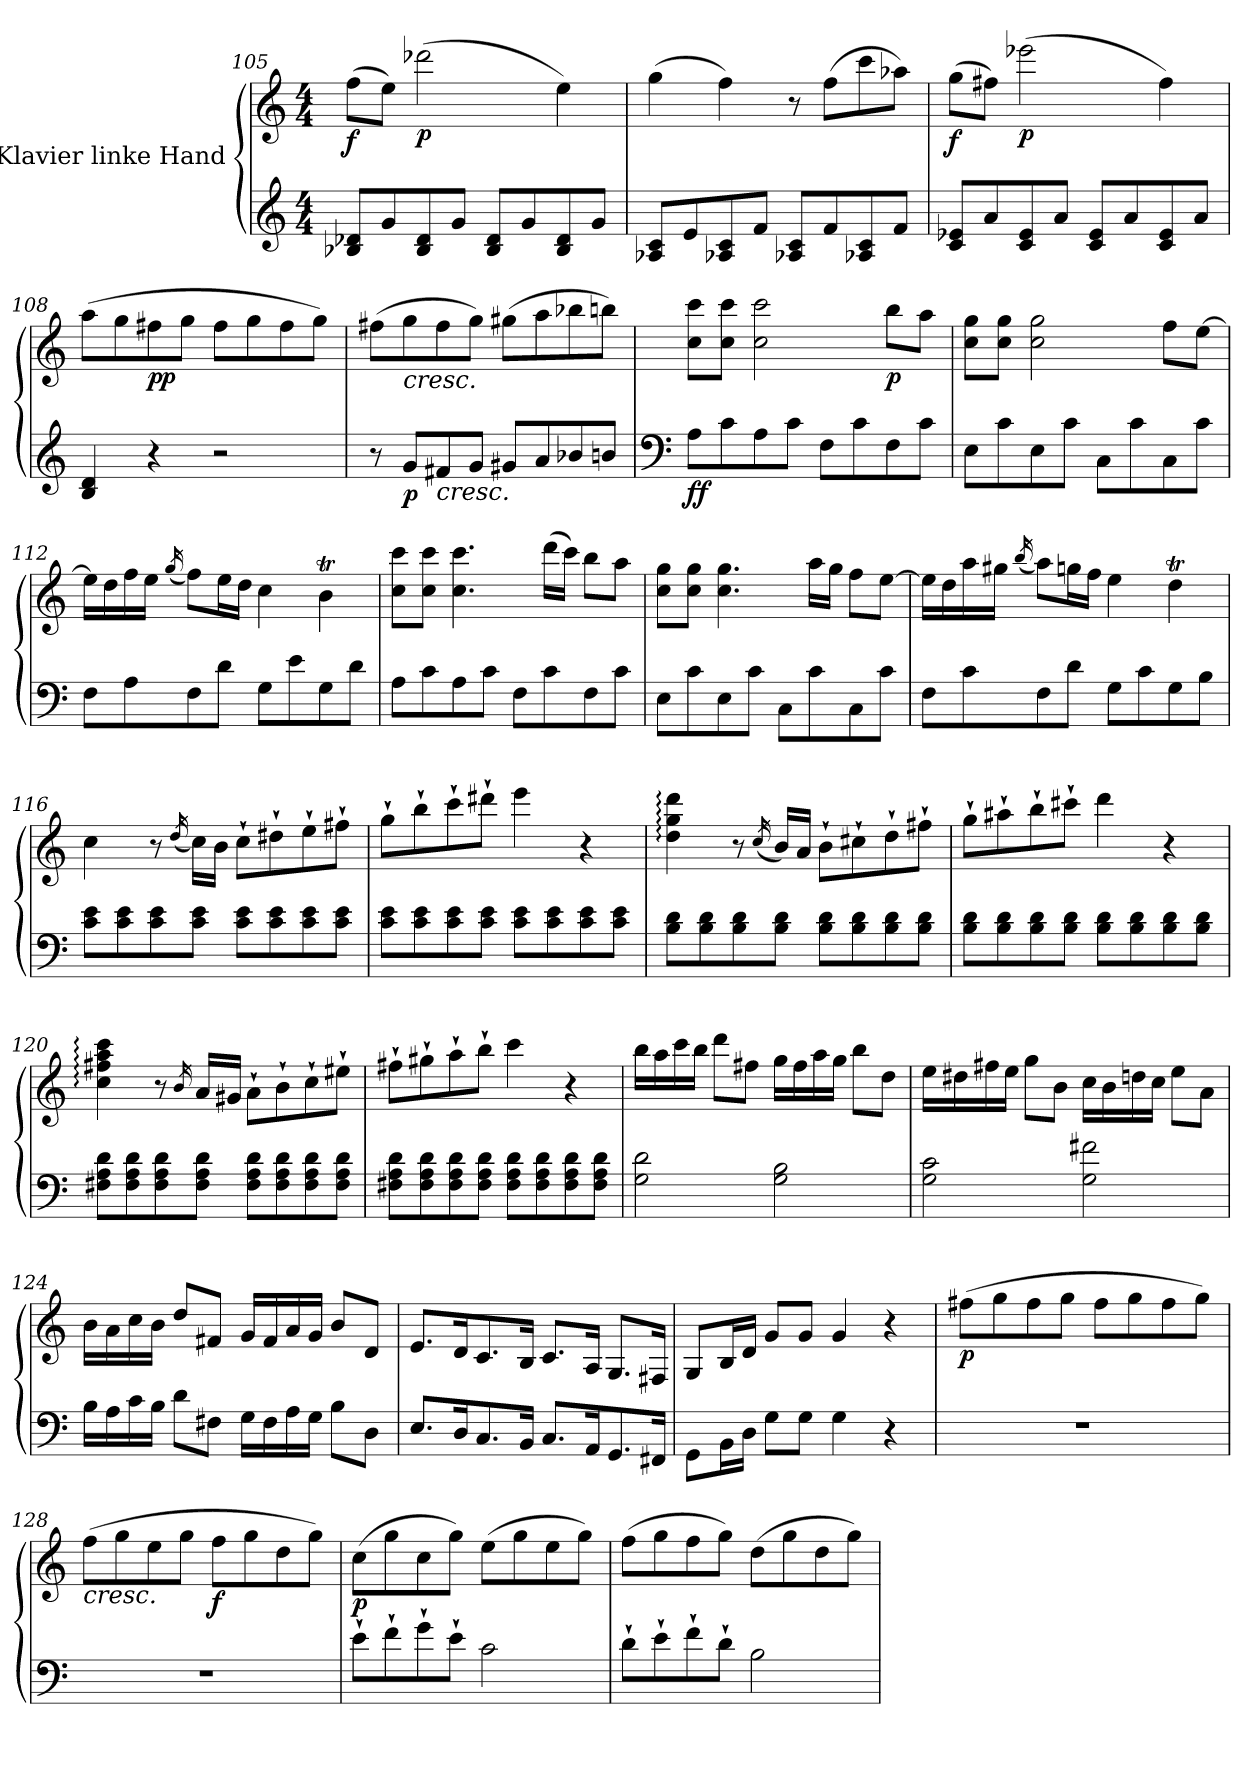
**kern	**kern	**dynam
*part1	*part1	*part1
*staff2	*staff1	*staff1/2
*I"Klavier linke Hand	*	*
*clefG2	*clefG2	*
*k[]	*k[]	*
*M4/4	*M4/4	*
=105	=105	=105
!	!	!LO:DY:b
8B-X/ 8d-X/L	(>8ff\L	f
8g/	8ee\J)	.
!	!	!LO:DY:b
8B-/ 8d-/	(>2ddd-X\	p
8g/J	.	.
8B-/ 8d-/L	.	.
8g/	.	.
8B-/ 8d-/	4ee\)	.
8g/J	.	.
=106	=106	=106
8A-X/ 8c/L	(>4gg\	.
8e/	.	.
8A-X/ 8c/	4ff\)	.
8f/J	.	.
8A-X/ 8c/L	8r	.
8f/	(>8ff\L	.
8A-X/ 8c/	8ccc\	.
8f/J	8aa-X\J)	.
=107	=107	=107
!	!	!LO:DY:b
8c/ 8e-X/L	(>8gg\L	f
8a/	8ff#X\J)	.
!	!	!LO:DY:b
8c/ 8e-/	(>2eee-X\	p
8a/J	.	.
8c/ 8e-/L	.	.
8a/	.	.
8c/ 8e-/	4ff#\)	.
8a/J	.	.
=108	=108	=108
4B/ 4d/	(>8aa\L	.
.	8gg\	.
!	!	!LO:DY:b
4r	8ff#X\	pp
.	8gg\J	.
2r	8ff#\L	.
.	8gg\	.
.	8ff#\	.
.	8gg\J)	.
=109	=109	=109
8r	(>8ff#X\L	.
!	!LO:TX:b:i:t=cresc.	!
!	!	!LO:DY:b=2
8g/L	8gg\	p
!LO:TX:b:i:t=cresc.	!	!
8f#X/	8ff#\	.
8g/J	8gg\J)	.
8g#X/L	(>8gg#X\L	.
8a/	8aa\	.
8b-X/	8bb-X\	.
8bn/J	8bbn\J)	.
=110	=110	=110
*clefF4	*	*
!	!	!LO:DY:b=2
!	!	!LO:DY:n=1:b
8A\L	8cc\ 8ccc\L	f f
8c\	8cc\ 8ccc\J	.
8A\	2cc\ 2ccc\	.
8c\J	.	.
8F\L	.	.
8c\	.	.
!	!	!LO:DY:n=2:b
8F\	8bb\L	p
8c\J	8aa\J	.
=111	=111	=111
8E\L	8cc\ 8gg\L	.
8c\	8cc\ 8gg\J	.
8E\	2cc\ 2gg\	.
8c\J	.	.
8C\L	.	.
8c\	.	.
8C\	8ff\L	.
8c\J	[8ee\J	.
=112	=112	=112
8F\L	16ee\LL]	.
.	16dd\	.
8A\	16ff\	.
.	16ee\JJ	.
.	(<16qgg/	.
8F\	8ff\L)	.
8d\J	16ee\L	.
.	16dd\JJ	.
8G\L	4cc\	.
8e\	.	.
8G\	4bt\	.
8d\J	.	.
=113	=113	=113
8A\L	8cc\ 8ccc\L	.
8c\	8cc\ 8ccc\J	.
8A\	4.cc\ 4.ccc\	.
8c\J	.	.
8F\L	.	.
8c\	(>16ddd\LL	.
.	16ccc\JJ)	.
8F\	8bb\L	.
8c\J	8aa\J	.
=114	=114	=114
8E\L	8cc\ 8gg\L	.
8c\	8cc\ 8gg\J	.
8E\	4.cc\ 4.gg\	.
8c\J	.	.
8C\L	.	.
8c\	16aa\LL	.
.	16gg\JJ	.
8C\	8ff\L	.
8c\J	[8ee\J	.
=115	=115	=115
8F\L	16ee\LL]	.
.	16dd\	.
8c\	16aa\	.
.	16gg#X\JJ	.
.	(<16qbb/	.
8F\	8aa\L)	.
8d\J	16ggn\L	.
.	16ff\JJ	.
8G\L	4ee\	.
8c\	.	.
8G\	4ddT\	.
8B\J	.	.
=116	=116	=116
8c\ 8e\L	4cc\	.
8c\ 8e\	.	.
8c\ 8e\	8r	.
.	(<16qdd/	.
8c\ 8e\J	16cc\LL)	.
.	16b\JJ	.
8c\ 8e\L	8cc`\L	.
8c\ 8e\	8dd#X`\	.
8c\ 8e\	8ee`\	.
8c\ 8e\J	8ff#X`\J	.
=117	=117	=117
8c\ 8e\L	8gg`\L	.
8c\ 8e\	8bb`\	.
8c\ 8e\	8ccc`\	.
8c\ 8e\J	8ddd#X`\J	.
8c\ 8e\L	4eee\	.
8c\ 8e\	.	.
8c\ 8e\	4r	.
8c\ 8e\J	.	.
=118	=118	=118
8B\ 8d\L	4dd\: 4gg\: 4ddd\:	.
8B\ 8d\	.	.
8B\ 8d\	8r	.
.	(<16qcc/	.
8B\ 8d\J	16b/LL)	.
.	16a/JJ	.
8B\ 8d\L	8b`\L	.
8B\ 8d\	8cc#X`\	.
8B\ 8d\	8dd`\	.
8B\ 8d\J	8ff#X`\J	.
=119	=119	=119
8B\ 8d\L	8gg`\L	.
8B\ 8d\	8aa#X`\	.
8B\ 8d\	8bb`\	.
8B\ 8d\J	8ccc#X`\J	.
8B\ 8d\L	4ddd\	.
8B\ 8d\	.	.
8B\ 8d\	4r	.
8B\ 8d\J	.	.
=120	=120	=120
8F#X\ 8A\ 8d\L	4cc\: 4ff#X\: 4aa\: 4ccc\:	.
8F#\ 8A\ 8d\	.	.
8F#\ 8A\ 8d\	8r	.
.	16qb/	.
8F#\ 8A\ 8d\J	16a/LL	.
.	16g#X/JJ	.
8F#\ 8A\ 8d\L	8a`\L	.
8F#\ 8A\ 8d\	8b`\	.
8F#\ 8A\ 8d\	8cc`\	.
8F#\ 8A\ 8d\J	8ee#X`\J	.
=121	=121	=121
8F#X\ 8A\ 8d\L	8ff#X`\L	.
8F#\ 8A\ 8d\	8gg#X`\	.
8F#\ 8A\ 8d\	8aa`\	.
8F#\ 8A\ 8d\J	8bb`\J	.
8F#\ 8A\ 8d\L	4ccc\	.
8F#\ 8A\ 8d\	.	.
8F#\ 8A\ 8d\	4r	.
8F#\ 8A\ 8d\J	.	.
=122	=122	=122
2G\ 2d\	16bb\LL	.
.	16aa\	.
.	16ccc\	.
.	16bb\JJ	.
.	8ddd\L	.
.	8ff#X\J	.
2G\ 2B\	16gg\LL	.
.	16ff#\	.
.	16aa\	.
.	16gg\JJ	.
.	8bb\L	.
.	8dd\J	.
=123	=123	=123
2G\ 2c\	16ee\LL	.
.	16dd#X\	.
.	16ff#X\	.
.	16ee\JJ	.
.	8gg\L	.
.	8b\J	.
2G\ 2f#X\	16cc\LL	.
.	16b\	.
.	16ddn\	.
.	16cc\JJ	.
.	8ee\L	.
.	8a\J	.
=124	=124	=124
16B\LL	16b\LL	.
16A\	16a\	.
16c\	16cc\	.
16B\JJ	16b\JJ	.
8d\L	8dd/L	.
8F#X\J	8f#X/J	.
16G\LL	16g/LL	.
16F#\	16f#/	.
16A\	16a/	.
16G\JJ	16g/JJ	.
8B\L	8b/L	.
8D\J	8d/J	.
=125	=125	=125
8.E/L	8.e/L	.
16D/K	16d/K	.
8.C/	8.c/	.
16BB/Jk	16B/Jk	.
8.C/L	8.c/L	.
16AA/K	16A/Jk	.
8.GG/	8.G/L	.
16FF#X/Jk	16F#X/Jk	.
=126	=126	=126
8GG\L	8G/L	.
16BB\L	16B/L	.
16D\JJ	16d/JJ	.
8G\L	8g/L	.
8G\J	8g/J	.
4G\	4g/	.
4r	4r	.
=127	=127	=127
!	!	!LO:DY:b
1r	(>8ff#X\L	p
.	8gg\	.
.	8ff#\	.
.	8gg\J	.
.	8ff#\L	.
.	8gg\	.
.	8ff#\	.
.	8gg\J)	.
=128	=128	=128
!	!LO:TX:b:i:t=cresc.	!
1r	(>8ff\L	.
.	8gg\	.
.	8ee\	.
.	8gg\J	.
!	!	!LO:DY:b
.	8ff\L	f
.	8gg\	.
.	8dd\	.
.	8gg\J)	.
=129	=129	=129
!	!	!LO:DY:b
8e`\L	(>8cc\L	p
8f`\	8gg\	.
8g`\	8cc\	.
8e`\J	8gg\J)	.
2c\	(>8ee\L	.
.	8gg\	.
.	8ee\	.
.	8gg\J)	.
=130	=130	=130
8d`\L	(>8ff\L	.
8e`\	8gg\	.
8f`\	8ff\	.
8d`\J	8gg\J)	.
2B\	(>8dd\L	.
.	8gg\	.
.	8dd\	.
.	8gg\J)	.
=	=	=
*-	*-	*-
